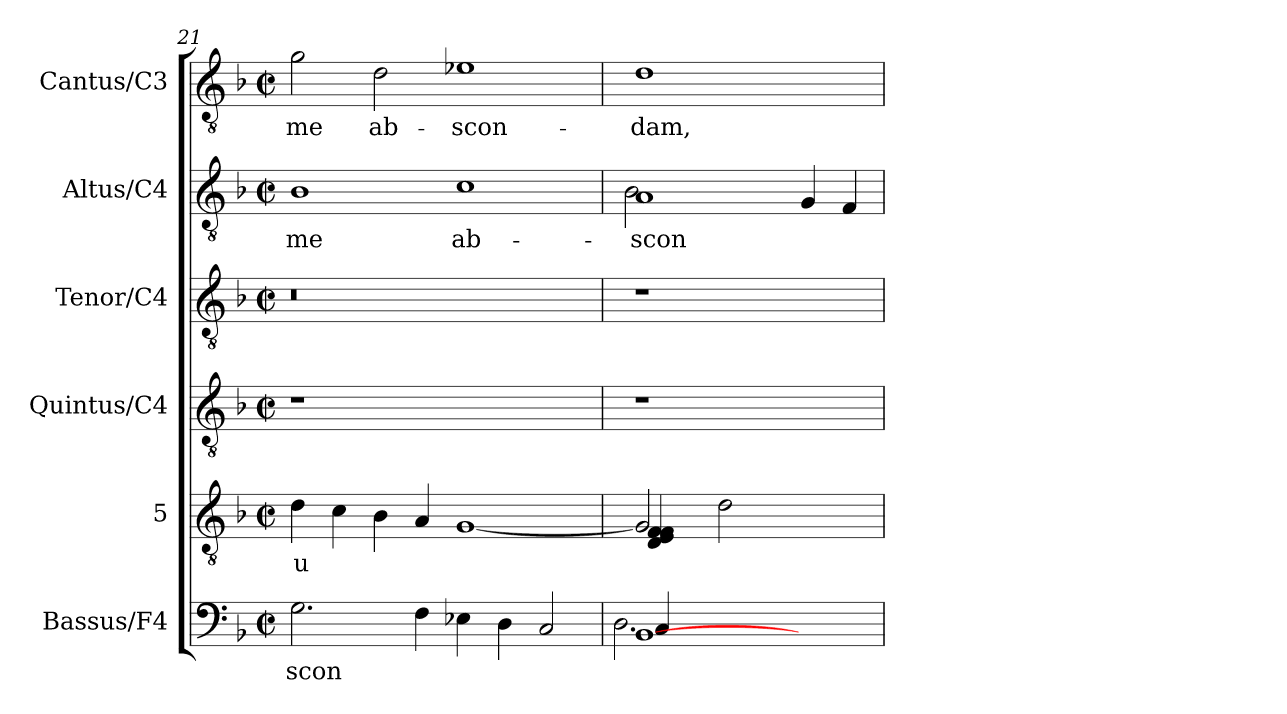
**kern	**text	**kern	**text	**kern	**kern	**kern	**text	**kern	**text
*part6	*part6	*part5	*part5	*part4	*part3	*part2	*part2	*part1	*part1
*staff6	*staff6	*staff5	*staff5	*staff4	*staff3	*staff2	*staff2	*staff1	*staff1
*I"Bassus/F4	*	*I"5	*	*I"Quintus/C4	*I"Tenor/C4	*I"Altus/C4	*	*I"Cantus/C3	*
*I'B	*	*	*	*	*I'T	*I'A	*	*I'C	*
*clefF4	*	*clefGv2	*	*clefGv2	*clefGv2	*clefGv2	*	*clefGv2	*
*k[b-]	*	*k[b-]	*	*k[b-]	*k[b-]	*k[b-]	*	*k[b-]	*
*F:	*	*F:	*	*F:	*F:	*F:	*	*F:	*
*M2/2	*	*M2/2	*	*M2/2	*M2/2	*M2/2	*	*M2/2	*
*met(c|)	*	*met(c|)	*	*met(c|)	*met(c|)	*met(c|)	*	*met(c|)	*
=21	=21	=21	=21	=21	=21	=21	=21	=21	=21
!	!LO:LY:b:cj	!	!LO:LY:b:cj	!	!	!	!LO:LY:b:cj	!	!LO:LY:b:cj
2.G\	-scon-	4d\	u-	1r	0r	1B-	-me	2g\	me
!	!	!	!LO:LY:b:cj	!	!	!	!	!	!
.	.	4c\	--	.	.	.	.	.	.
!	!	!	!LO:LY:b:cj	!	!	!	!	!	!LO:LY:b:cj
.	.	4B-\	--	.	.	.	.	2d\	ab-
!	!LO:LY:b:cj	!	!LO:LY:b:cj	!	!	!	!	!	!
4F\	--	4A/	--	.	.	.	.	.	.
!	!LO:LY:b:cj	!	!LO:LY:b:cj	!	!	!	!LO:LY:b:cj	!	!LO:LY:b:cj
4E-X\	--	[<1G	--	1ryy	.	1c	ab-	1e-X	-scon-
!	!LO:LY:b:cj	!	!	!	!	!	!	!	!
4D\	--	.	.	.	.	.	.	.	.
!	!LO:LY:b:cj	!	!	!	!	!	!	!	!
2C/	--	.	.	.	.	.	.	.	.
=22	=22	=22	=22	=22	=22	=22	=22	=22	=22
*^	*	*	*	*	*	*	*	*	*
*	*^	*	*	*	*	*	*	*	*	*
!	!	!	!LO:LY:b:cj	!	!LO:LY:b:cj	!	!	!	!LO:LY:b:cj	!	!LO:LY:b:cj
*	*	*	*	*^	*	*	*	*^	*	*	*
[<1BB-	2.D\	4C/	--	2G/]	4F/ 4F/ 4E/ 4D/	--	1r	1r	1A	2B-\	-scon-	1d	-dam,
.	.	2ryy	.	.	2ryy	.	.	.	.	.	.	.	.
!	!	!	!	!	!	!LO:LY:b:cj	!	!	!	!	!	!	!
.	.	.	.	2d\	.	--	.	.	.	1ryy	.	.	.
.	2ryy	2.ryy	.	.	2.ryy	.	.	.	.	.	.	.	.
!	!	!	!	!	!	!	!	!	!	!	!LO:LY:b:cj	!	!
2ryy	.	.	.	2ryy	.	.	2ryy	2ryy	4G/	.	--	2ryy	.
!	!	!	!	!	!	!	!	!	!	!	!LO:LY:b:cj	!	!
.	4ryy	.	.	.	.	.	.	.	4F/	.	--	.	.
*v	*v	*v	*	*	*	*	*	*	*v	*v	*	*	*
*	*	*v	*v	*	*	*	*	*	*	*
=	=	=	=	=	=	=	=	=	=
*-	*-	*-	*-	*-	*-	*-	*-	*-	*-
